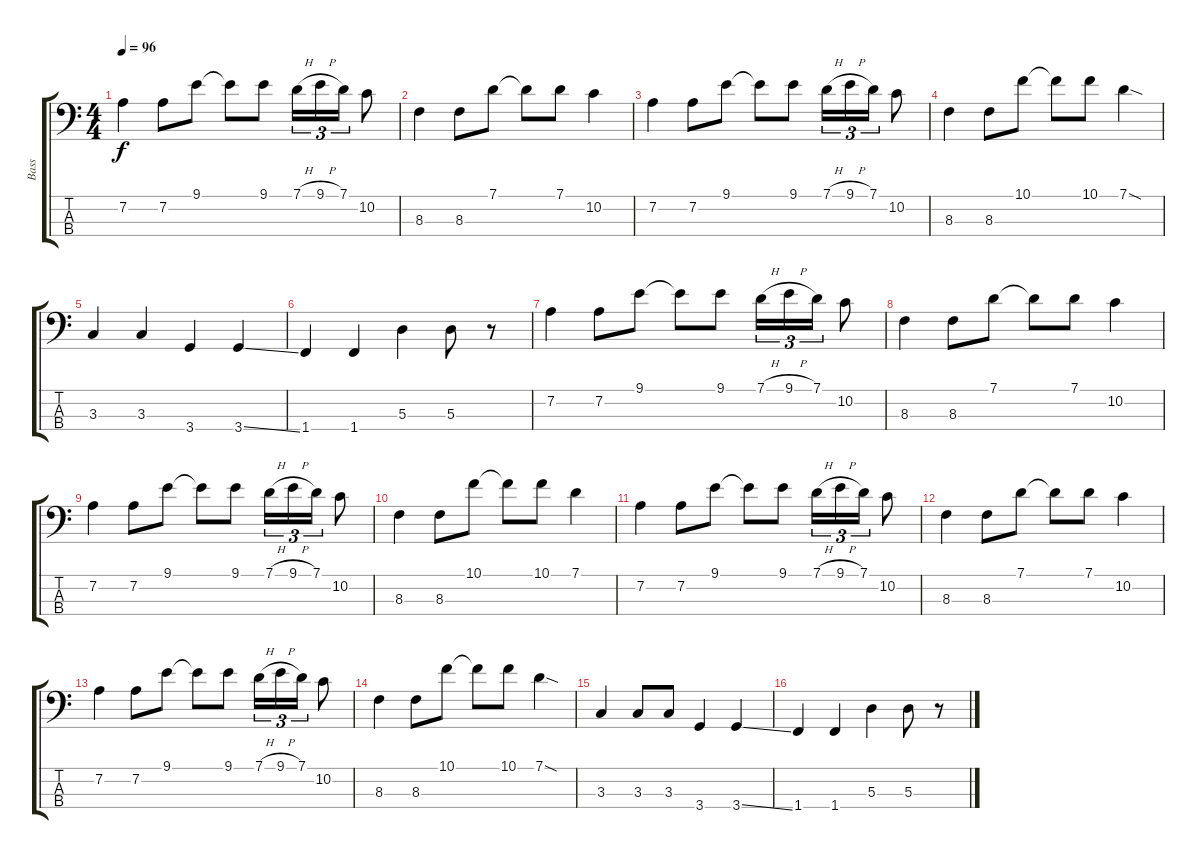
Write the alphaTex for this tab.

\track ("Bass" "Bass") {instrument electricbassfinger}
\staff {score tabs}
\tuning (G2 D2 A1 E1) {hide}
\ts (4 4)
\tempo 96
\clef f4
\ks c
7.2.4{dy f} 7.2.8 9.1.8 9.1{t}.8 9.1.8 7.1{h}.16{tu (3 2)} 9.1{h}.16{tu (3 2)} 7.1.16{tu (3 2)} 10.2.8 |
8.3.4 8.3.8 7.1.8 7.1{t}.8 7.1.8 10.2.4 |
7.2.4 7.2.8 9.1.8 9.1{t}.8 9.1.8 7.1{h}.16{tu (3 2)} 9.1{h}.16{tu (3 2)} 7.1.16{tu (3 2)} 10.2.8 |
8.3.4 8.3.8 10.1.8 10.1{t}.8 10.1.8 7.1{sod}.4 |
3.3.4 3.3.4 3.4.4 3.4{ss}.4 |
1.4.4 1.4.4 5.3.4 5.3.8 r.8 |
7.2.4 7.2.8 9.1.8 9.1{t}.8 9.1.8 7.1{h}.16{tu (3 2)} 9.1{h}.16{tu (3 2)} 7.1.16{tu (3 2)} 10.2.8 |
8.3.4 8.3.8 7.1.8 7.1{t}.8 7.1.8 10.2.4 |
7.2.4 7.2.8 9.1.8 9.1{t}.8 9.1.8 7.1{h}.16{tu (3 2)} 9.1{h}.16{tu (3 2)} 7.1.16{tu (3 2)} 10.2.8 |
8.3.4 8.3.8 10.1.8 10.1{t}.8 10.1.8 7.1.4 |
7.2.4 7.2.8 9.1.8 9.1{t}.8 9.1.8 7.1{h}.16{tu (3 2)} 9.1{h}.16{tu (3 2)} 7.1.16{tu (3 2)} 10.2.8 |
8.3.4 8.3.8 7.1.8 7.1{t}.8 7.1.8 10.2.4 |
7.2.4 7.2.8 9.1.8 9.1{t}.8 9.1.8 7.1{h}.16{tu (3 2)} 9.1{h}.16{tu (3 2)} 7.1.16{tu (3 2)} 10.2.8 |
8.3.4 8.3.8 10.1.8 10.1{t}.8 10.1.8 7.1{sod}.4 |
3.3.4 3.3.8 3.3.8 3.4.4 3.4{ss}.4 |
1.4.4 1.4.4 5.3.4 5.3.8 r.8
